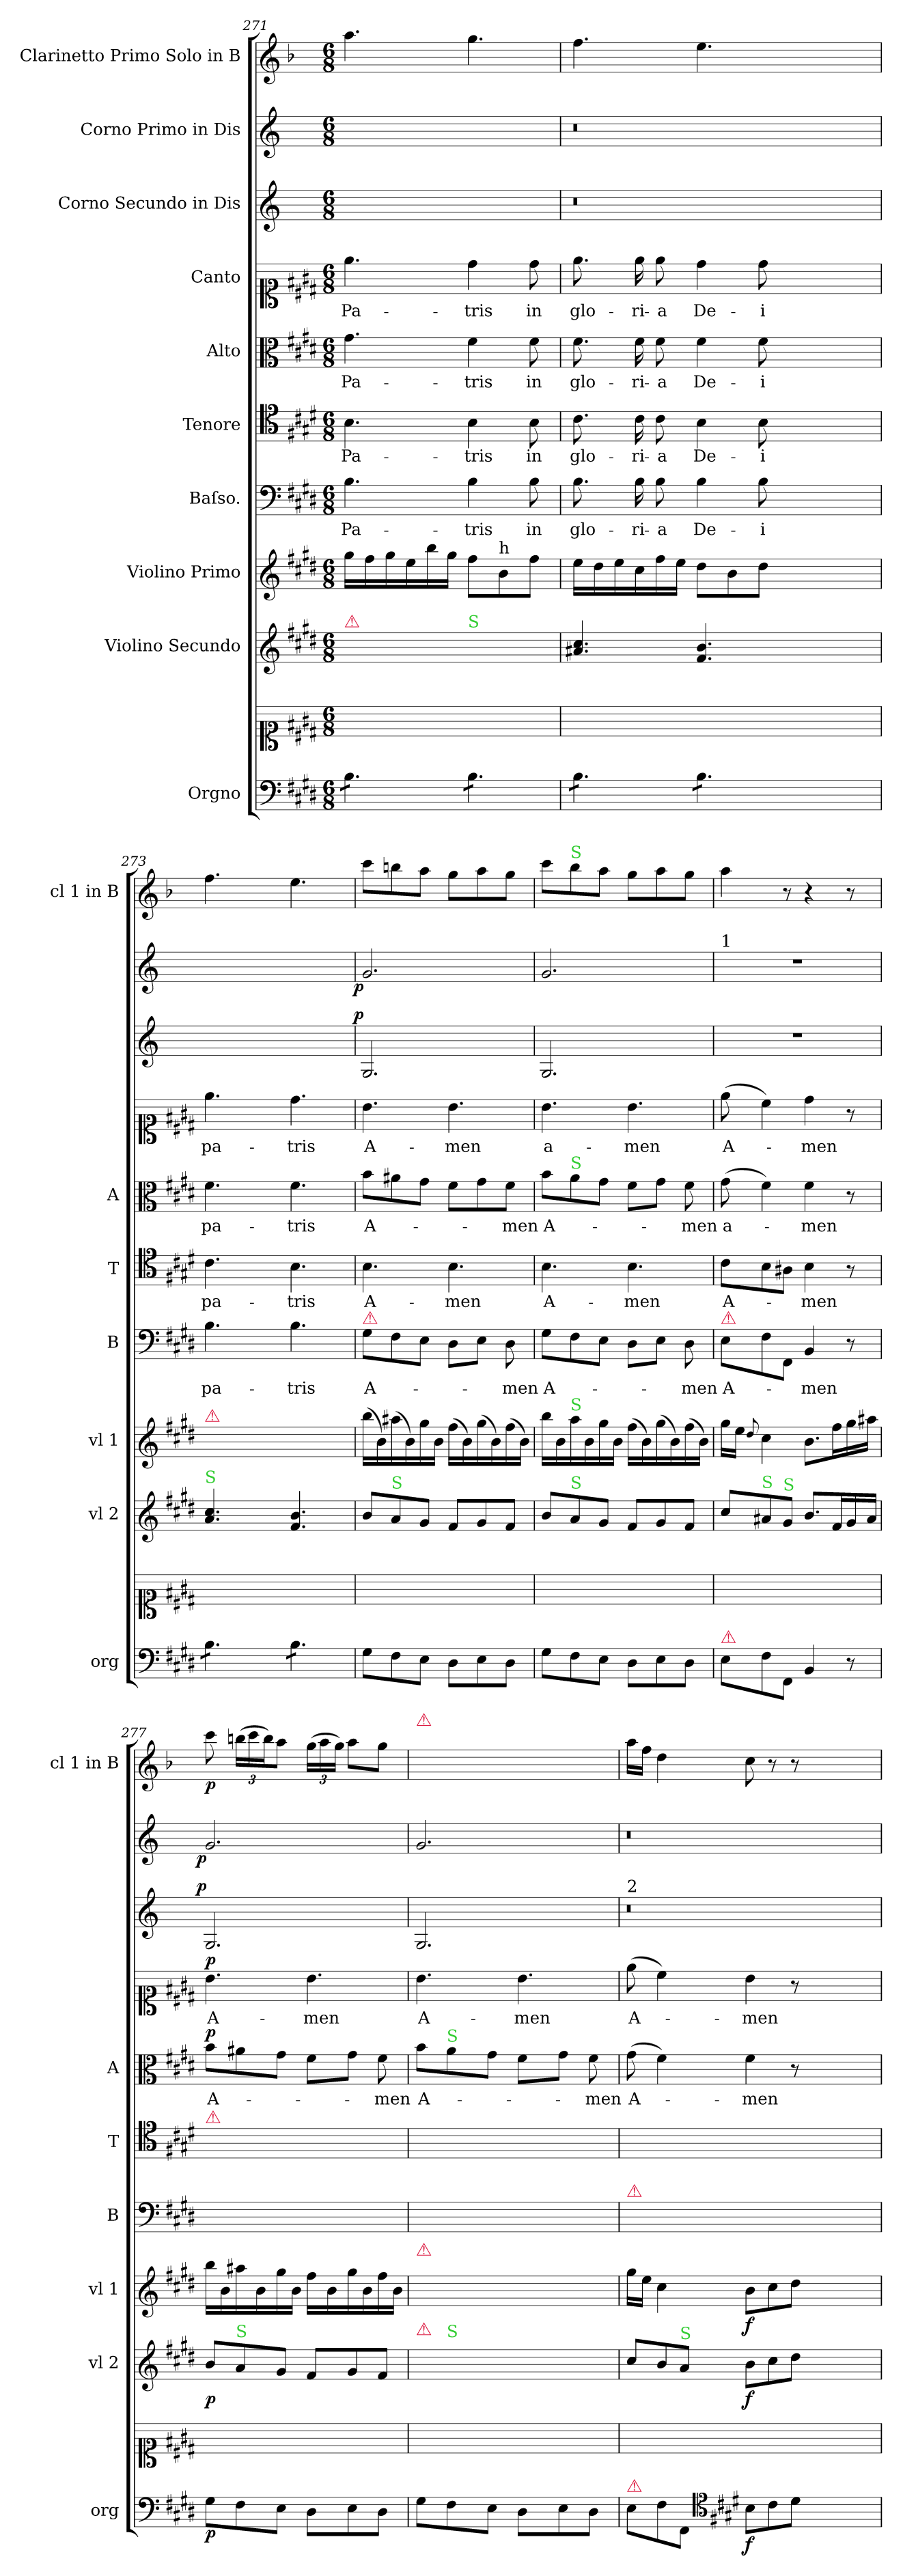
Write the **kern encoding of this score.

**kern	**kern	**dynam	**kern	**dynam	**kern	**dynam	**kern	**text	**kern	**text	**kern	**text	**dynam	**kern	**text	**dynam	**kern	**dynam	**kern	**dynam	**kern	**dynam
*part10	*part10	*part10	*part9	*part9	*part8	*part8	*part7	*part7	*part6	*part6	*part5	*part5	*part5	*part4	*part4	*part4	*part3	*part3	*part2	*part2	*part1	*part1
*staff11	*staff10	*staff10/11	*staff9	*staff9	*staff8	*staff8	*staff7	*staff7	*staff6	*staff6	*staff5	*staff5	*staff5	*staff4	*staff4	*staff4	*staff3	*staff3	*staff2	*staff2	*staff1	*staff1
*I"Orgno	*	*	*I"Violino Secundo	*	*I"Violino Primo	*	*I"Baſso.	*	*I"Tenore	*	*I"Alto	*	*	*I"Canto	*	*	*I"Corno Secundo in Dis	*	*I"Corno Primo in Dis	*	*I"Clarinetto Primo Solo in B	*
*I'org	*	*	*I'vl 2	*	*I'vl 1	*	*I'B	*	*I'T	*	*I'A	*	*	*	*	*	*	*	*	*	*I'cl 1 in B	*
*clefF4	*clefC1	*	*clefG2	*	*clefG2	*	*clefF4	*	*clefC4	*	*clefC3	*	*	*clefC1	*	*	*clefG2	*	*clefG2	*	*clefG2	*
*	*	*	*	*	*	*	*	*	*	*	*	*	*	*	*	*	*ITrd5c8	*	*ITrd5c8	*	*ITrd1c1	*
*k[f#c#g#d#]	*k[f#c#g#d#]	*	*k[f#c#g#d#]	*	*k[f#c#g#d#]	*	*k[f#c#g#d#]	*	*k[f#c#g#d#]	*	*k[f#c#g#d#]	*	*	*k[f#c#g#d#]	*	*	*k[f#c#g#d#]	*	*k[f#c#g#d#]	*	*k[f#c#g#d#]	*
*M6/8	*M6/8	*	*M6/8	*	*M6/8	*	*M6/8	*	*M6/8	*	*M6/8	*	*	*M6/8	*	*	*M6/8	*	*M6/8	*	*M6/8	*
=271	=271	=271	=271	=271	=271	=271	=271	=271	=271	=271	=271	=271	=271	=271	=271	=271	=271	=271	=271	=271	=271	=271
!	!	!	!LO:TX:a:color=crimson:t=⚠	!	!	!	!	!	!	!	!	!	!	!	!	!	!	!	!	!	!	!
*tremolo	*	*	*	*	*	*	*	*	*	*	*	*	*	*	*	*	*	*	*	*	*	*
8B\L	2.ryy	.	4.g#yy\ 4.eeyy\	.	16gg#\LL	.	4.B\	Pa-	4.B\	Pa-	4.g#\	Pa-	.	4.ee\	Pa-	.	2.ryy	.	2.ryy	.	4.gg#\	.
.	.	.	.	.	16ff#\	.	.	.	.	.	.	.	.	.	.	.	.	.	.	.	.	.
8B\	.	.	.	.	16gg#\	.	.	.	.	.	.	.	.	.	.	.	.	.	.	.	.	.
.	.	.	.	.	16ee\	.	.	.	.	.	.	.	.	.	.	.	.	.	.	.	.	.
8B\J	.	.	.	.	16bb\	.	.	.	.	.	.	.	.	.	.	.	.	.	.	.	.	.
.	.	.	.	.	16gg#\JJ	.	.	.	.	.	.	.	.	.	.	.	.	.	.	.	.	.
!	!	!	!LO:TX:a:color=limegreen:t=S	!	!	!	!	!	!	!	!	!	!	!	!	!	!	!	!	!	!	!
8B\L	.	.	4.g#yy/ 4.dd#yy/	.	8ff#\L	.	4B\	-tris	4B\	-tris	4f#\	-tris	.	4dd#\	-tris	.	.	.	.	.	4.ff#\	.
!	!	!	!	!	!LO:TX:a:t=h	!	!	!	!	!	!	!	!	!	!	!	!	!	!	!	!	!
8B\	.	.	.	.	8b\	.	.	.	.	.	.	.	.	.	.	.	.	.	.	.	.	.
8B\J	.	.	.	.	8ff#\J	.	8B\	in	8B\	in	8f#\	in	.	8dd#\	in	.	.	.	.	.	.	.
=272	=272	=272	=272	=272	=272	=272	=272	=272	=272	=272	=272	=272	=272	=272	=272	=272	=272	=272	=272	=272	=272	=272
!	!	!	!	!	!	!	!	!	!	!	!	!	!	!	!	!	!LO:N:vis=0	!	!LO:N:vis=0	!	!	!
8B\L	2.ryy	.	4.a#X/ 4.cc#/	.	16ee\LL	.	8.B\	glo-	8.c#\	glo-	8.f#\	glo-	.	8.ee\	glo-	.	1.r	.	1.r	.	4.ee\	.
.	.	.	.	.	16dd#\	.	.	.	.	.	.	.	.	.	.	.	.	.	.	.	.	.
8B\	.	.	.	.	16ee\	.	.	.	.	.	.	.	.	.	.	.	.	.	.	.	.	.
.	.	.	.	.	16cc#\	.	16B\	-ri-	16c#\	-ri-	16f#\	-ri-	.	16ee\	-ri-	.	.	.	.	.	.	.
8B\J	.	.	.	.	16ff#\	.	8B\	-a	8c#\	-a	8f#\	-a	.	8ee\	-a	.	.	.	.	.	.	.
.	.	.	.	.	16ee\JJ	.	.	.	.	.	.	.	.	.	.	.	.	.	.	.	.	.
8B\L	.	.	4.f#/ 4.b/	.	8dd#\L	.	4B\	De-	4B\	De-	4f#\	De-	.	4dd#\	De-	.	.	.	.	.	4.dd#\	.
8B\	.	.	.	.	8b\	.	.	.	.	.	.	.	.	.	.	.	.	.	.	.	.	.
8B\J	.	.	.	.	8dd#\J	.	8B\	-i	8B\	-i	8f#\	-i	.	8dd#\	-i	.	.	.	.	.	.	.
2.ryy	2.ryy	.	2.ryy	.	2.ryy	.	2.ryy	.	2.ryy	.	2.ryy	.	.	2.ryy	.	.	.	.	.	.	2.ryy	.
=273	=273	=273	=273	=273	=273	=273	=273	=273	=273	=273	=273	=273	=273	=273	=273	=273	=273	=273	=273	=273	=273	=273
!	!	!	!	!	!LO:TX:a:color=crimson:t=⚠	!	!	!	!	!	!	!	!	!	!	!	!	!	!	!	!	!
!	!	!	!LO:TX:a:color=limegreen:t=S	!	!	!	!	!	!	!	!	!	!	!	!	!	!	!	!	!	!	!
8B\L	2.ryy	.	4.a/ 4.cc#/	.	16ee\LLyy	.	4.B\	pa-	4.c#\	pa-	4.f#\	pa-	.	4.ee\	pa-	.	2.ryy	.	2.ryy	.	4.ee\	.
.	.	.	.	.	16dd#\yy	.	.	.	.	.	.	.	.	.	.	.	.	.	.	.	.	.
8B\	.	.	.	.	16ee\yy	.	.	.	.	.	.	.	.	.	.	.	.	.	.	.	.	.
.	.	.	.	.	16cc#\yy	.	.	.	.	.	.	.	.	.	.	.	.	.	.	.	.	.
8B\J	.	.	.	.	16ff#\yy	.	.	.	.	.	.	.	.	.	.	.	.	.	.	.	.	.
.	.	.	.	.	16ee\JJyy	.	.	.	.	.	.	.	.	.	.	.	.	.	.	.	.	.
8B\L	.	.	4.f#/ 4.b/	.	8dd#\Lyy	.	4.B\	-tris	4.B\	-tris	4.f#\	-tris	.	4.dd#\	-tris	.	.	.	.	.	4.dd#\	.
8B\	.	.	.	.	8b\yy	.	.	.	.	.	.	.	.	.	.	.	.	.	.	.	.	.
8B\J	.	.	.	.	8dd#\Jyy	.	.	.	.	.	.	.	.	.	.	.	.	.	.	.	.	.
*Xtremolo	*	*	*	*	*	*	*	*	*	*	*	*	*	*	*	*	*	*	*	*	*	*
=274	=274	=274	=274	=274	=274	=274	=274	=274	=274	=274	=274	=274	=274	=274	=274	=274	=274	=274	=274	=274	=274	=274
!	!	!	!	!	!	!	!LO:TX:a:color=crimson:t=⚠	!	!	!	!	!	!	!	!	!	!	!	!	!	!	!
!	!	!	!	!	!	!	!	!	!	!	!	!	!	!	!	!	!	!LO:DY:a:rj	!	!LO:DY:b:rj	!	!
8G#\L	2.ryy	.	8b\L	.	(16bb\LL	.	8G#\L	A-	4.B\	A-	8b\L	A-	.	4.b\	A-	.	2.BB/	p	2.B/	p	8bb\L	.
.	.	.	.	.	16b\)	.	.	.	.	.	.	.	.	.	.	.	.	.	.	.	.	.
!	!	!	!LO:TX:a:color=limegreen:t=S	!	!	!	!	!	!	!	!	!	!	!	!	!	!	!	!	!	!	!
8F#\	.	.	8a/	.	(16aa#X\	.	8F#\	.	.	.	8a#X\	.	.	.	.	.	.	.	.	.	8aa#X\	.
.	.	.	.	.	16b\)	.	.	.	.	.	.	.	.	.	.	.	.	.	.	.	.	.
8E\J	.	.	8g#/J	.	16gg#\	.	8E\J	.	.	.	8g#\J	.	.	.	.	.	.	.	.	.	8gg#\J	.
.	.	.	.	.	16b\JJ	.	.	.	.	.	.	.	.	.	.	.	.	.	.	.	.	.
8D#\L	.	.	8f#/L	.	(16ff#\LL	.	8D#\L	.	4.B\	-men	8f#\L	.	.	4.b\	-men	.	.	.	.	.	8ff#\L	.
.	.	.	.	.	16b\)	.	.	.	.	.	.	.	.	.	.	.	.	.	.	.	.	.
8E\	.	.	8g#/	.	(16gg#\	.	8E\J	.	.	.	8g#\	.	.	.	.	.	.	.	.	.	8gg#\	.
.	.	.	.	.	16b\)	.	.	.	.	.	.	.	.	.	.	.	.	.	.	.	.	.
8D#\J	.	.	8f#/J	.	(16ff#\	.	8D#\	-men	.	.	8f#\J	-men	.	.	.	.	.	.	.	.	8ff#\J	.
.	.	.	.	.	16b\JJ)	.	.	.	.	.	.	.	.	.	.	.	.	.	.	.	.	.
=275	=275	=275	=275	=275	=275	=275	=275	=275	=275	=275	=275	=275	=275	=275	=275	=275	=275	=275	=275	=275	=275	=275
!	!	!	!	!	!	!	!	!	!	!LO:LY:i	!	!	!	!	!	!	!	!	!	!	!	!
8G#\L	2.ryy	.	8b\L	.	16bb\LL	.	8G#\L	A-	4.B\	A-	8b\L	A-	.	4.b\	a-	.	2.BB/	.	2.B/	.	8bb\L	.
.	.	.	.	.	16b\	.	.	.	.	.	.	.	.	.	.	.	.	.	.	.	.	.
!	!	!	!	!	!	!	!	!	!	!	!	!	!	!	!	!	!	!	!	!	!LO:TX:a:color=limegreen:t=S	!
!	!	!	!	!	!	!	!	!	!	!	!LO:TX:a:color=limegreen:t=S	!	!	!	!	!	!	!	!	!	!	!
!	!	!	!	!	!LO:TX:a:color=limegreen:t=S	!	!	!	!	!	!	!	!	!	!	!	!	!	!	!	!	!
!	!	!	!LO:TX:a:color=limegreen:t=S	!	!	!	!	!	!	!	!	!	!	!	!	!	!	!	!	!	!	!
8F#\	.	.	8a/	.	16aa\	.	8F#\	.	.	.	8a\	.	.	.	.	.	.	.	.	.	8aa\	.
.	.	.	.	.	16b\	.	.	.	.	.	.	.	.	.	.	.	.	.	.	.	.	.
8E\J	.	.	8g#/J	.	16gg#\	.	8E\J	.	.	.	8g#\J	.	.	.	.	.	.	.	.	.	8gg#\J	.
.	.	.	.	.	16b\JJ	.	.	.	.	.	.	.	.	.	.	.	.	.	.	.	.	.
!	!	!	!	!	!	!	!	!	!	!LO:LY:i	!	!	!	!	!	!	!	!	!	!	!	!
8D#\L	.	.	8f#/L	.	(16ff#\LL	.	8D#\L	.	4.B\	-men	8f#\L	.	.	4.b\	-men	.	.	.	.	.	8ff#\L	.
.	.	.	.	.	16b\)	.	.	.	.	.	.	.	.	.	.	.	.	.	.	.	.	.
8E\	.	.	8g#/	.	(16gg#\	.	8E\J	.	.	.	8g#\J	.	.	.	.	.	.	.	.	.	8gg#\	.
.	.	.	.	.	16b\)	.	.	.	.	.	.	.	.	.	.	.	.	.	.	.	.	.
8D#\J	.	.	8f#/J	.	(16ff#\	.	8D#\	-men	.	.	8f#\	-men	.	.	.	.	.	.	.	.	8ff#\J	.
.	.	.	.	.	16b\JJ)	.	.	.	.	.	.	.	.	.	.	.	.	.	.	.	.	.
=276	=276	=276	=276	=276	=276	=276	=276	=276	=276	=276	=276	=276	=276	=276	=276	=276	=276	=276	=276	=276	=276	=276
!	!	!	!	!	!	!	!	!	!	!	!	!	!	!	!	!	!	!	!LO:TX:a:t=1	!	!	!
!	!	!	!	!	!	!	!LO:TX:a:color=crimson:t=⚠	!	!	!	!	!	!	!	!	!	!	!	!	!	!	!
!LO:TX:a:color=crimson:t=⚠	!	!	!	!	!	!	!	!	!	!	!	!	!	!	!	!	!	!	!	!	!	!
8E\L	2.ryy	.	8cc#\L	.	16gg#\LL	.	8E\L	A-	8c#\L	A-	(8g#\	a-	.	(8ee\	A-	.	2.r	.	2.r	.	4gg#\	.
.	.	.	.	.	16ee\JJ	.	.	.	.	.	.	.	.	.	.	.	.	.	.	.	.	.
.	.	.	.	.	8qqdd#/	.	.	.	.	.	.	.	.	.	.	.	.	.	.	.	.	.
!	!	!	!LO:TX:a:color=limegreen:t=S	!	!	!	!	!	!	!	!	!	!	!	!	!	!	!	!	!	!	!
8F#\	.	.	8a#X/	.	4cc#\	.	8F#\	.	8B\	.	4f#\)	.	.	4cc#\)	.	.	.	.	.	.	.	.
!	!	!	!LO:TX:a:color=limegreen:t=S	!	!	!	!	!	!	!	!	!	!	!	!	!	!	!	!	!	!	!
8FF#/J	.	.	8g#/J	.	.	.	8FF#/J	.	8A#X\J	.	.	.	.	.	.	.	.	.	.	.	8r	.
4BB/	.	.	8.b\L	.	8.b\L	.	4BB/	-men	4B\	-men	4f#\	-men	.	4dd#\	-men	.	.	.	.	.	4r	.
.	.	.	16f#/L	.	16ff#\L	.	.	.	.	.	.	.	.	.	.	.	.	.	.	.	.	.
8r	.	.	16g#/	.	16gg#\	.	8r	.	8r	.	8r	.	.	8r	.	.	.	.	.	.	8r	.
.	.	.	16a#/JJ	.	16aa#X\JJ	.	.	.	.	.	.	.	.	.	.	.	.	.	.	.	.	.
=277	=277	=277	=277	=277	=277	=277	=277	=277	=277	=277	=277	=277	=277	=277	=277	=277	=277	=277	=277	=277	=277	=277
!	!	!	!	!	!	!	!	!	!LO:TX:a:color=crimson:t=⚠	!	!	!	!	!	!	!	!	!	!	!	!	!
!	!	!LO:DY:b=2	!	!	!	!	!	!	!	!	!	!	!LO:DY:b	!	!	!LO:DY:b	!	!LO:DY:a:rj	!	!LO:DY:b:rj	!	!
8G#\L	2.ryy	p	8b\L	p	16bb\LL	.	8G#\Lyy	A-	4.B\yy	A-	8b\L	A-	p	4.b\	A-	p	2.BB/	p	2.B/	p	8bb\	p
.	.	.	.	.	16b\	.	.	.	.	.	.	.	.	.	.	.	.	.	.	.	.	.
!	!	!	!LO:TX:a:color=limegreen:t=S	!	!	!	!	!	!	!	!	!	!	!	!	!	!	!	!	!	!	!
8F#\	.	.	8a/	.	16aa#X\	.	8F#\yy	.	.	.	8a#X\	.	.	.	.	.	.	.	.	.	(24aa#X\LL	.
.	.	.	.	.	.	.	.	.	.	.	.	.	.	.	.	.	.	.	.	.	24bb\	.
.	.	.	.	.	16b\	.	.	.	.	.	.	.	.	.	.	.	.	.	.	.	.	.
.	.	.	.	.	.	.	.	.	.	.	.	.	.	.	.	.	.	.	.	.	24aa#\J)	.
8E\J	.	.	8g#/J	.	16gg#\	.	8E\Jyy	.	.	.	8g#\J	.	.	.	.	.	.	.	.	.	8gg#\J	.
.	.	.	.	.	16b\JJ	.	.	.	.	.	.	.	.	.	.	.	.	.	.	.	.	.
8D#\L	.	.	8f#/L	.	16ff#\LL	.	8D#\Lyy	.	4.B\yy	-men	8f#\L	.	.	4.b\	-men	.	.	.	.	.	(24ff#\LL	.
.	.	.	.	.	.	.	.	.	.	.	.	.	.	.	.	.	.	.	.	.	24gg#\	.
.	.	.	.	.	16b\	.	.	.	.	.	.	.	.	.	.	.	.	.	.	.	.	.
.	.	.	.	.	.	.	.	.	.	.	.	.	.	.	.	.	.	.	.	.	24ff#\JJ)	.
8E\	.	.	8g#/	.	16gg#\	.	8E\Jyy	.	.	.	8g#\J	.	.	.	.	.	.	.	.	.	8gg#\L	.
.	.	.	.	.	16b\	.	.	.	.	.	.	.	.	.	.	.	.	.	.	.	.	.
8D#\J	.	.	8f#/J	.	16ff#\	.	8D#\yy	-men	.	.	8f#\	-men	.	.	.	.	.	.	.	.	8ff#\J	.
.	.	.	.	.	16b\JJ	.	.	.	.	.	.	.	.	.	.	.	.	.	.	.	.	.
=278	=278	=278	=278	=278	=278	=278	=278	=278	=278	=278	=278	=278	=278	=278	=278	=278	=278	=278	=278	=278	=278	=278
!	!	!	!	!	!	!	!	!	!	!	!	!	!	!	!	!	!	!	!	!	!LO:TX:a:color=crimson:t=⚠	!
!	!	!	!	!	!LO:TX:a:color=crimson:t=⚠	!	!	!	!	!	!	!	!	!	!	!	!	!	!	!	!	!
!	!	!	!LO:TX:a:color=crimson:t=⚠	!	!	!	!	!	!	!	!	!	!	!	!	!	!	!	!	!	!	!
8G#\L	2.ryy	.	8b\Lyy	.	16bb\LLyy	.	8G#\Lyy	A-	4.B\yy	{A-	8b\L	A-	.	4.b\	A-	.	2.BB/	.	2.B/	.	8bb\yy	.
.	.	.	.	.	16b\yy	.	.	.	.	.	.	.	.	.	.	.	.	.	.	.	.	.
!	!	!	!	!	!	!	!	!	!	!	!LO:TX:a:color=limegreen:t=S	!	!	!	!	!	!	!	!	!	!	!
!	!	!	!LO:TX:a:color=limegreen:t=S	!	!	!	!	!	!	!	!	!	!	!	!	!	!	!	!	!	!	!
8F#\	.	.	8a/yy	.	16aa#X\yy	.	8F#\yy	.	.	.	8a\	.	.	.	.	.	.	.	.	.	(24aa#X\LLyy	.
.	.	.	.	.	.	.	.	.	.	.	.	.	.	.	.	.	.	.	.	.	24bb\yy	.
.	.	.	.	.	16b\yy	.	.	.	.	.	.	.	.	.	.	.	.	.	.	.	.	.
.	.	.	.	.	.	.	.	.	.	.	.	.	.	.	.	.	.	.	.	.	24aa#\Jyy)	.
8E\J	.	.	8g#/Jyy	.	16gg#\yy	.	8E\Jyy	.	.	.	8g#\J	.	.	.	.	.	.	.	.	.	8gg#\Jyy	.
.	.	.	.	.	16b\JJyy	.	.	.	.	.	.	.	.	.	.	.	.	.	.	.	.	.
8D#\L	.	.	8f#/Lyy	.	16ff#\LLyy	.	8D#\Lyy	.	4.B\yy	-men}	8f#\L	.	.	4.b\	-men	.	.	.	.	.	(24ff#\LLyy	.
.	.	.	.	.	.	.	.	.	.	.	.	.	.	.	.	.	.	.	.	.	24gg#\yy	.
.	.	.	.	.	16b\yy	.	.	.	.	.	.	.	.	.	.	.	.	.	.	.	.	.
.	.	.	.	.	.	.	.	.	.	.	.	.	.	.	.	.	.	.	.	.	24ff#\JJyy)	.
8E\	.	.	8g#/yy	.	16gg#\yy	.	8E\Jyy	.	.	.	8g#\J	.	.	.	.	.	.	.	.	.	8gg#\Lyy	.
.	.	.	.	.	16b\yy	.	.	.	.	.	.	.	.	.	.	.	.	.	.	.	.	.
8D#\J	.	.	8f#/Jyy	.	16ff#\yy	.	8D#\yy	-men	.	.	8f#\	-men	.	.	.	.	.	.	.	.	8ff#\Jyy	.
.	.	.	.	.	16b\JJyy	.	.	.	.	.	.	.	.	.	.	.	.	.	.	.	.	.
=279	=279	=279	=279	=279	=279	=279	=279	=279	=279	=279	=279	=279	=279	=279	=279	=279	=279	=279	=279	=279	=279	=279
!	!	!	!	!	!	!	!	!	!	!	!	!	!	!	!	!	!LO:TX:a:t=2	!	!	!	!	!
!	!	!	!	!	!	!	!LO:TX:a:color=crimson:t=⚠	!	!	!	!	!	!	!	!	!	!	!	!	!	!	!
!LO:TX:a:color=crimson:t=⚠	!	!	!	!	!	!	!	!	!	!	!	!	!	!	!	!	!	!	!	!	!	!
!	!	!	!	!	!	!	!	!	!	!	!	!	!	!	!	!	!LO:N:vis=0	!	!LO:N:vis=0	!	!	!
8E\L	2.ryy	.	8cc#/L	.	16gg#\LL	.	8E\Lyy	A-	8c#\Lyy	A-	(8g#\	A-	.	(8ee\	A-	.	1.r	.	1.r	.	16gg#\LL	.
.	.	.	.	.	16ee\JJ	.	.	.	.	.	.	.	.	.	.	.	.	.	.	.	16ee\JJ	.
8F#\	.	.	8b/	.	4cc#\	.	8F#\yy	.	8B\yy	.	4f#\)	.	.	4cc#\)	.	.	.	.	.	.	4cc#\	.
!	!	!	!LO:TX:a:color=limegreen:t=S	!	!	!	!	!	!	!	!	!	!	!	!	!	!	!	!	!	!	!
8FF#/J	.	.	8a/J	.	.	.	8FF#/Jyy	.	8A#X\Jyy	.	.	.	.	.	.	.	.	.	.	.	.	.
*clefC4	*	*	*	*	*	*	*	*	*	*	*	*	*	*	*	*	*	*	*	*	*	*
*k[f#c#g#d#]	*	*	*	*	*	*	*	*	*	*	*	*	*	*	*	*	*	*	*	*	*	*
!	!	!LO:DY:b=2	!	!	!	!	!	!	!	!	!	!	!	!	!	!	!	!	!	!	!	!
8B\L	.	f	8b\L	f	8b\L	f	4BB/yy	-men	4B\yy	-men	4f#\	-men	.	4b\	-men	.	.	.	.	.	8b\	.
8c#\	.	.	8cc#\	.	8cc#\	.	.	.	.	.	.	.	.	.	.	.	.	.	.	.	8r	.
8d#\J	.	.	8dd#\J	.	8dd#\J	.	8ryy	.	8ryy	.	8r	.	.	8r	.	.	.	.	.	.	8r	.
2.ryy	2.ryy	.	2.ryy	.	2.ryy	.	2.ryy	.	2.ryy	.	2.ryy	.	.	2.ryy	.	.	.	.	.	.	2.ryy	.
=	=	=	=	=	=	=	=	=	=	=	=	=	=	=	=	=	=	=	=	=	=	=
*-	*-	*-	*-	*-	*-	*-	*-	*-	*-	*-	*-	*-	*-	*-	*-	*-	*-	*-	*-	*-	*-	*-
